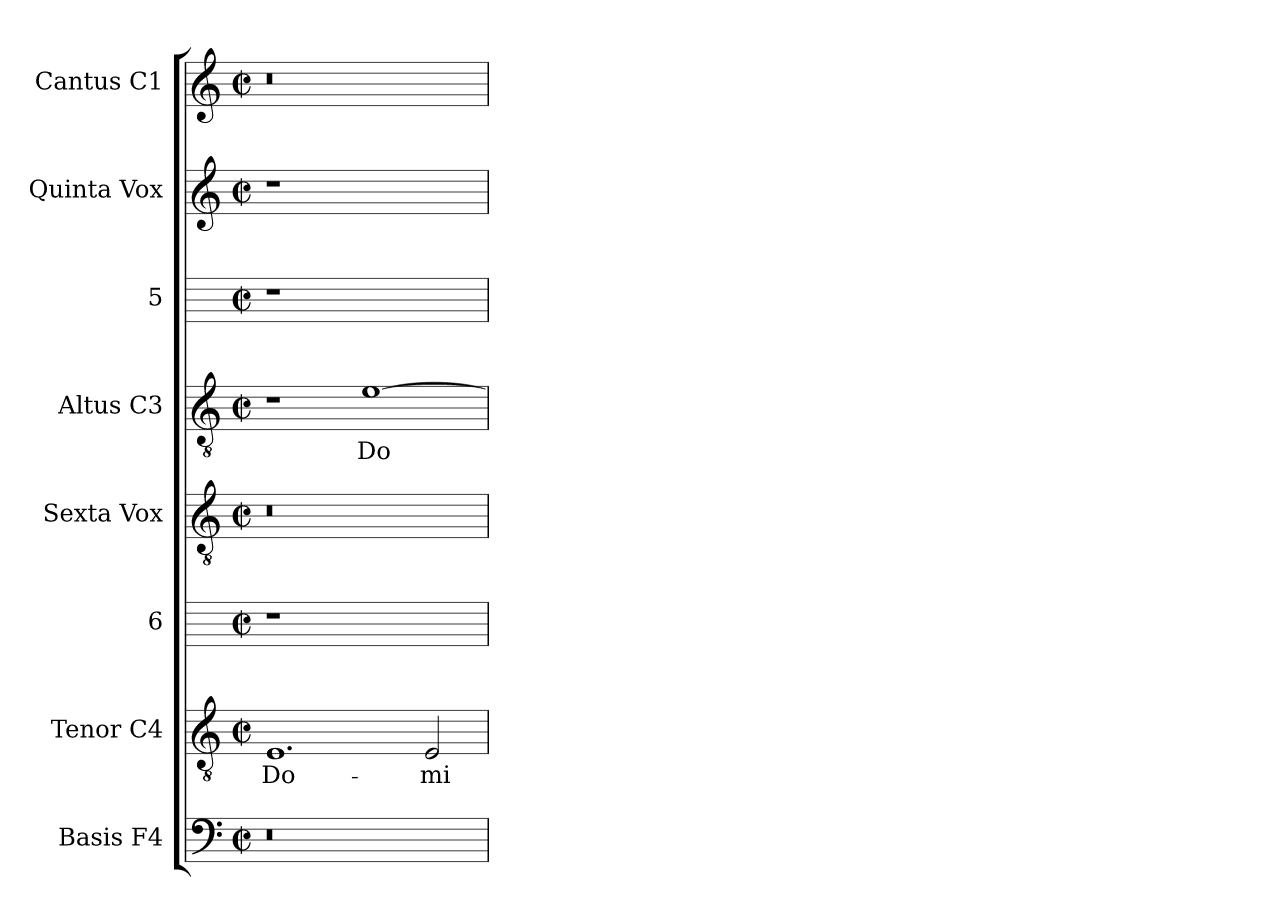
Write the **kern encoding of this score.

**kern	**kern	**text	**kern	**kern	**kern	**text	**kern	**kern	**kern
*part8	*part7	*part7	*part6	*part5	*part4	*part4	*part3	*part2	*part1
*staff8	*staff7	*staff7	*staff6	*staff5	*staff4	*staff4	*staff3	*staff2	*staff1
*I"Basis  F4	*I"Tenor  C4	*	*I"6	*I"Sexta  Vox	*I"Altus  C3	*	*I"5	*I"Quinta  Vox	*I"Cantus  C1
*I'B	*I'T	*	*	*	*I'A	*	*	*	*I'C
!!LO:PB:g=z
*stria5	*stria5	*	*stria5	*stria5	*stria5	*	*stria5	*stria5	*stria5
*clefF4	*clefGv2	*	*	*clefGv2	*clefGv2	*	*	*clefG2	*clefG2
*k[]	*k[]	*	*k[]	*k[]	*k[]	*	*k[]	*k[]	*k[]
*C:	*C:	*	*C:	*C:	*C:	*	*C:	*C:	*C:
*M2/2	*M2/2	*	*M2/2	*M2/2	*M2/2	*	*M2/2	*M2/2	*M2/2
*met(c|)	*met(c|)	*	*met(c|)	*met(c|)	*met(c|)	*	*met(c|)	*met(c|)	*met(c|)
=1	=1	=1	=1	=1	=1	=1	=1	=1	=1
!	!	!LO:LY:b:cj	!	!	!	!	!	!	!
0r	1.E	Do-	1r	0r	1r	.	1r	1r	0r
!	!	!	!	!	!	!LO:LY:b:cj	!	!	!
.	.	.	1ryy	.	[>1e	Do-	1ryy	1ryy	.
!	!	!LO:LY:b:cj	!	!	!	!	!	!	!
.	2E/	-mi-	.	.	.	.	.	.	.
=	=	=	=	=	=	=	=	=	=
*-	*-	*-	*-	*-	*-	*-	*-	*-	*-
